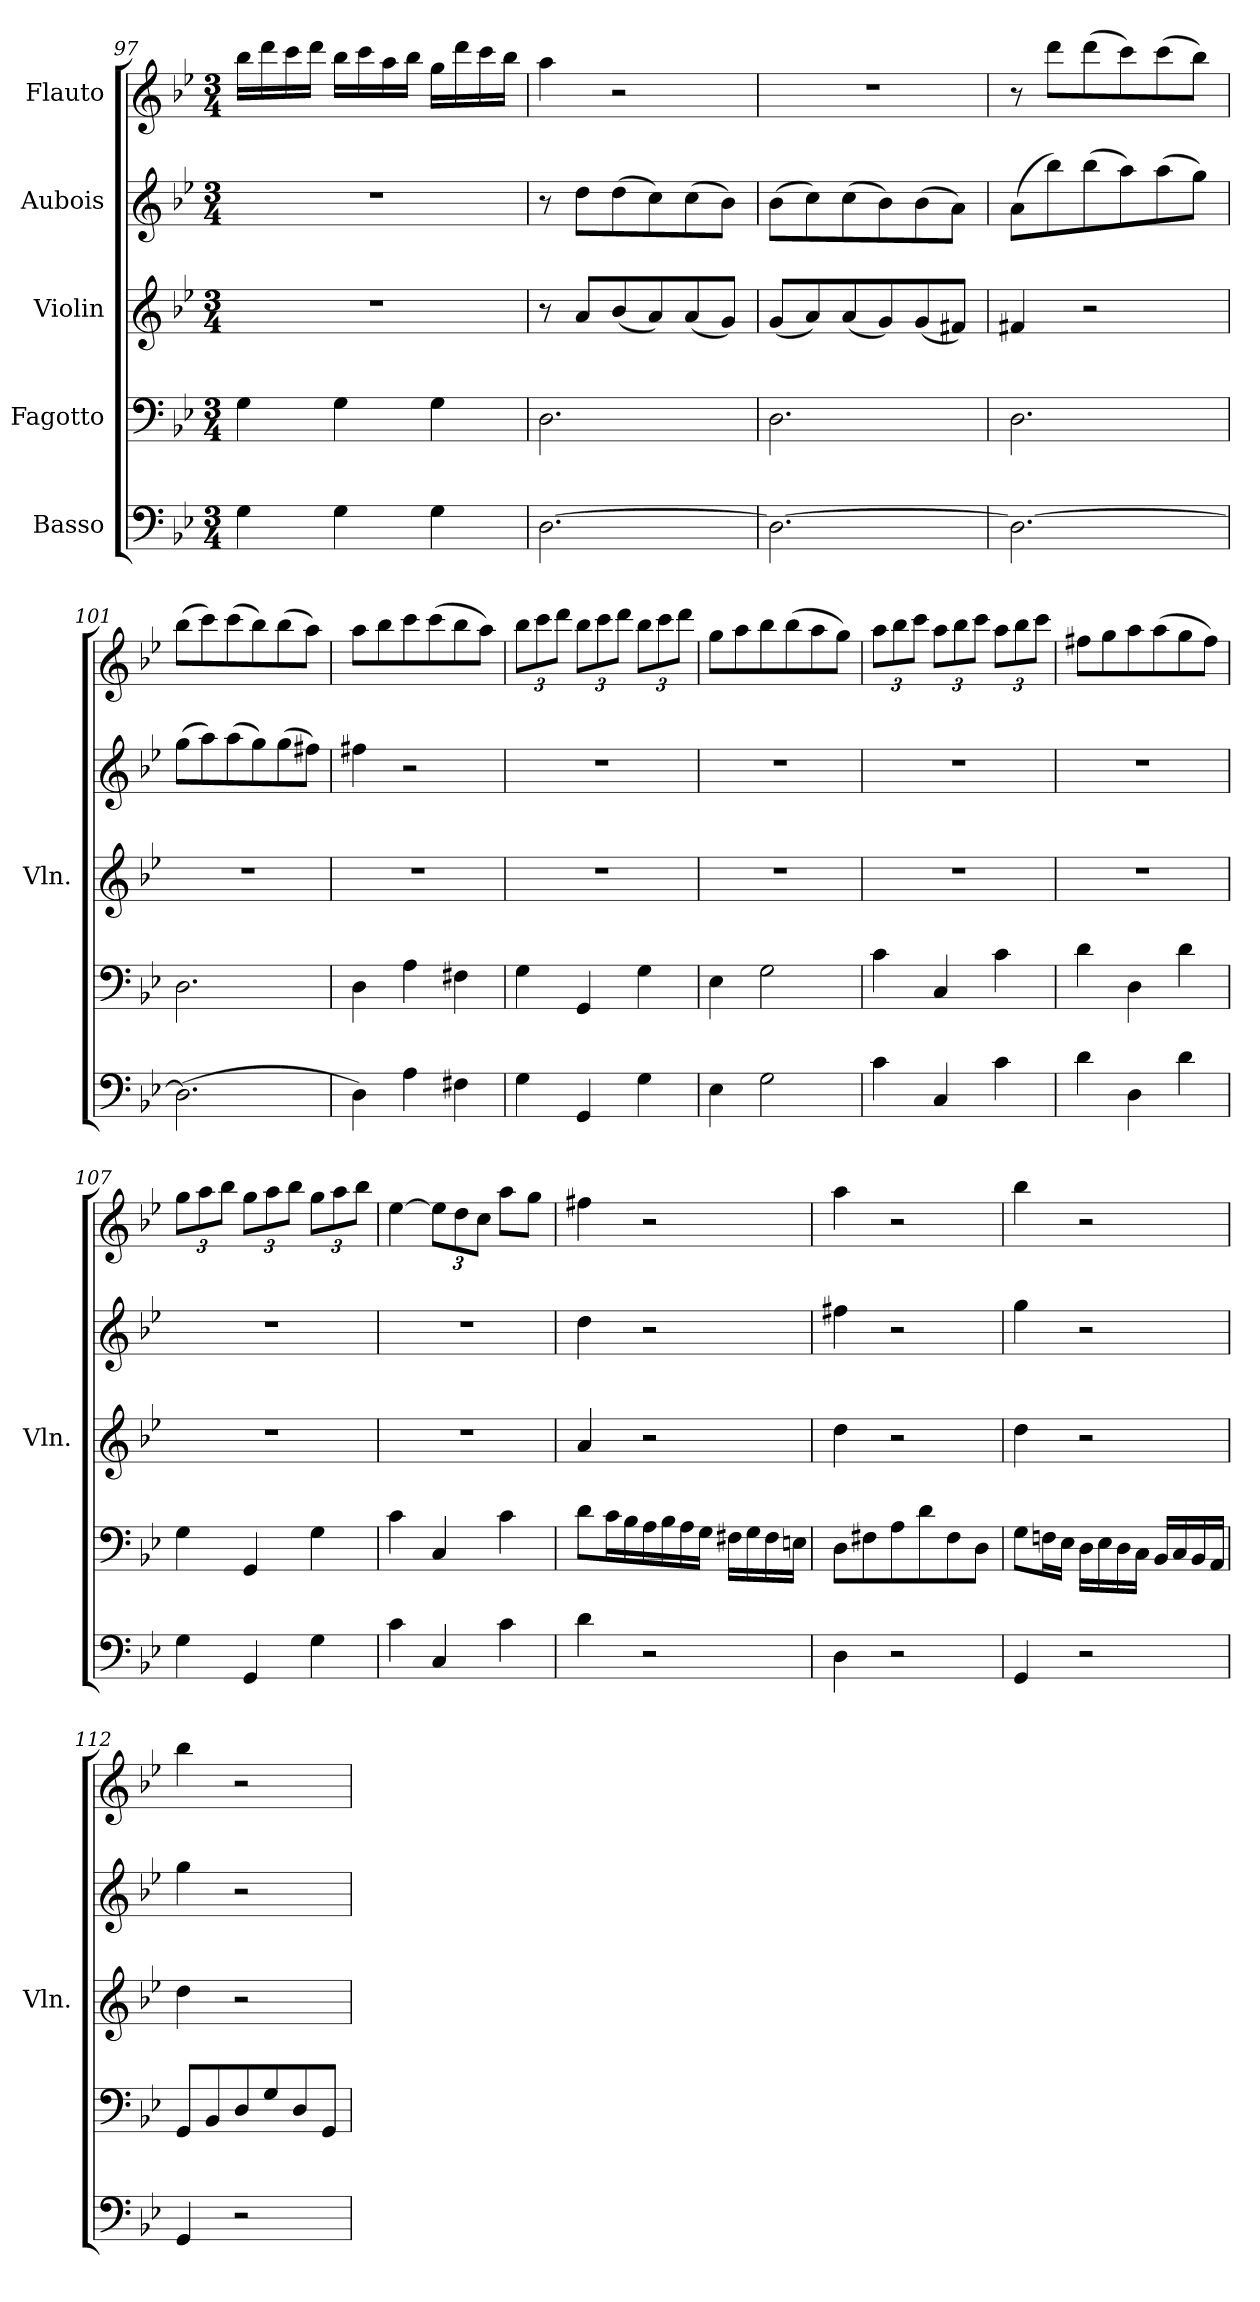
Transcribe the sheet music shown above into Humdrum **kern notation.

**kern	**kern	**kern	**kern	**kern
*part5	*part4	*part3	*part2	*part1
*staff5	*staff4	*staff3	*staff2	*staff1
*I"Basso	*I"Fagotto	*I"Violin	*I"Aubois	*I"Flauto
*	*	*I'Vln.	*	*
*clefF4	*clefF4	*clefG2	*clefG2	*clefG2
*k[b-e-]	*k[b-e-]	*k[b-e-]	*k[b-e-]	*k[b-e-]
*M3/4	*M3/4	*M3/4	*M3/4	*M3/4
=97	=97	=97	=97	=97
4G\	4G\	2.r	2.r	16bb-\LL
.	.	.	.	16ddd\
.	.	.	.	16ccc\
.	.	.	.	16ddd\JJ
4G\	4G\	.	.	16bb-\LL
.	.	.	.	16ccc\
.	.	.	.	16aa\
.	.	.	.	16bb-\JJ
4G\	4G\	.	.	16gg\LL
.	.	.	.	16ddd\
.	.	.	.	16ccc\
.	.	.	.	16bb-\JJ
=98	=98	=98	=98	=98
[2.D\	2.D\	8r	8r	4aa\
.	.	8a/L	8dd\L	.
.	.	(8b-/	(>8dd\	2r
.	.	8a/)	8cc\)	.
.	.	(8a/	(>8cc\	.
.	.	8g/J)	8b-\J)	.
=99	=99	=99	=99	=99
2.D\_	2.D\	(8g/L	(>8b-\L	2.r
.	.	8a/)	8cc\)	.
.	.	(8a/	(>8cc\	.
.	.	8g/)	8b-\)	.
.	.	(8g/	(>8b-\	.
.	.	8f#X/J)	8a\J)	.
=100	=100	=100	=100	=100
2.D\_	2.D\	4f#X/	(>8a\L	8r
.	.	.	8bb-\)	8ddd\L
.	.	2r	(>8bb-\	(>8ddd\
.	.	.	8aa\)	8ccc\)
.	.	.	(>8aa\	(>8ccc\
.	.	.	8gg\J)	8bb-\J)
=101	=101	=101	=101	=101
(>2.D\]	2.D\	2.r	(>8gg\L	(>8bb-\L
.	.	.	8aa\)	8ccc\)
.	.	.	(>8aa\	(>8ccc\
.	.	.	8gg\)	8bb-\)
.	.	.	(>8gg\	(>8bb-\
.	.	.	8ff#X\J)	8aa\J)
!!LO:LB:g=z
=102	=102	=102	=102	=102
4D\)	4D\	2.r	4ff#X\	8aa\L
.	.	.	.	8bb-\
4A\	4A\	.	2r	8ccc\
.	.	.	.	(>8ccc\
4F#X\	4F#X\	.	.	8bb-\
.	.	.	.	8aa\J)
=103	=103	=103	=103	=103
*	*	*	*	*Xbrackettup
4G\	4G\	2.r	2.r	12bb-\L
.	.	.	.	12ccc\
.	.	.	.	12ddd\J
4GG/	4GG/	.	.	12bb-\L
.	.	.	.	12ccc\
.	.	.	.	12ddd\J
4G\	4G\	.	.	12bb-\L
.	.	.	.	12ccc\
.	.	.	.	12ddd\J
=104	=104	=104	=104	=104
4E-\	4E-\	2.r	2.r	8gg\L
.	.	.	.	8aa\
2G\	2G\	.	.	8bb-\
.	.	.	.	(>8bb-\
.	.	.	.	8aa\
.	.	.	.	8gg\J)
=105	=105	=105	=105	=105
4c\	4c\	2.r	2.r	12aa\L
.	.	.	.	12bb-\
.	.	.	.	12ccc\J
4C/	4C/	.	.	12aa\L
.	.	.	.	12bb-\
.	.	.	.	12ccc\J
4c\	4c\	.	.	12aa\L
.	.	.	.	12bb-\
.	.	.	.	12ccc\J
=106	=106	=106	=106	=106
4d\	4d\	2.r	2.r	8ff#X\L
.	.	.	.	8gg\
4D\	4D\	.	.	8aa\
.	.	.	.	(>8aa\
4d\	4d\	.	.	8gg\
.	.	.	.	8ff#\J)
=107	=107	=107	=107	=107
4G\	4G\	2.r	2.r	12gg\L
.	.	.	.	12aa\
.	.	.	.	12bb-\J
4GG/	4GG/	.	.	12gg\L
.	.	.	.	12aa\
.	.	.	.	12bb-\J
4G\	4G\	.	.	12gg\L
.	.	.	.	12aa\
.	.	.	.	12bb-\J
=108	=108	=108	=108	=108
4c\	4c\	2.r	2.r	[4ee-\
4C/	4C/	.	.	12ee-\L]
.	.	.	.	12dd\
.	.	.	.	12cc\J
4c\	4c\	.	.	8aa\L
.	.	.	.	8gg\J
!!LO:PB:g=z
=109	=109	=109	=109	=109
4d\	8d\L	4a/	4dd\	4ff#X\
.	16c\L	.	.	.
.	16B-\	.	.	.
2r	16A\	2r	2r	2r
.	16B-\	.	.	.
.	16A\	.	.	.
.	16G\JJ	.	.	.
.	16F#X\LL	.	.	.
.	16G\	.	.	.
.	16F#\	.	.	.
.	16En\JJ	.	.	.
=110	=110	=110	=110	=110
4D\	8D\L	4dd\	4ff#X\	4aa\
.	8F#X\	.	.	.
2r	8A\	2r	2r	2r
.	8d\	.	.	.
.	8F#\	.	.	.
.	8D\J	.	.	.
=111	=111	=111	=111	=111
4GG/	8G\L	4dd\	4gg\	4bb-\
.	16Fn\L	.	.	.
.	16E-\JJ	.	.	.
2r	16D\LL	2r	2r	2r
.	16E-\	.	.	.
.	16D\	.	.	.
.	16C\JJ	.	.	.
.	16BB-/LL	.	.	.
.	16C/	.	.	.
.	16BB-/	.	.	.
.	16AA/JJ	.	.	.
=112	=112	=112	=112	=112
4GG/	8GG/L	4dd\	4gg\	4bb-\
.	8BB-/	.	.	.
2r	8D/	2r	2r	2r
.	8G/	.	.	.
.	8D/	.	.	.
.	8GG/J	.	.	.
=	=	=	=	=
*-	*-	*-	*-	*-
